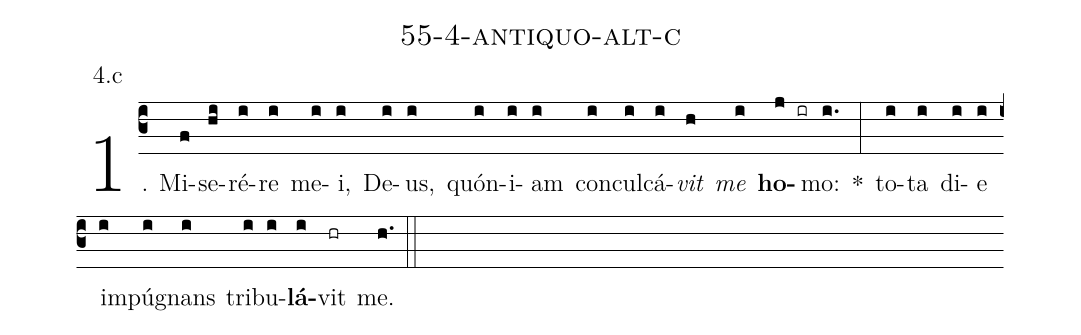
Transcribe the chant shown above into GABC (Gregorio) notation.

name: 55-4-antiquo-alt-c;
annotation: 4.c;
%%
(c3)1. Mi(f)se(hi)ré(i)re(i) me(i)i,(i) De(i)us,(i) quón(i)i(i)am(i) con(i)cul(i)cá(i)<i>vit</i>(h) <i>me</i>(i) <b>ho</b>(j ir)mo:(i.) *(:) to(i)ta(i) di(i)e(i) im(i)pú(i)gnans(i) tri(i)bu(i)<b>lá</b>(i)vit(hr) me.(h.) (::)
